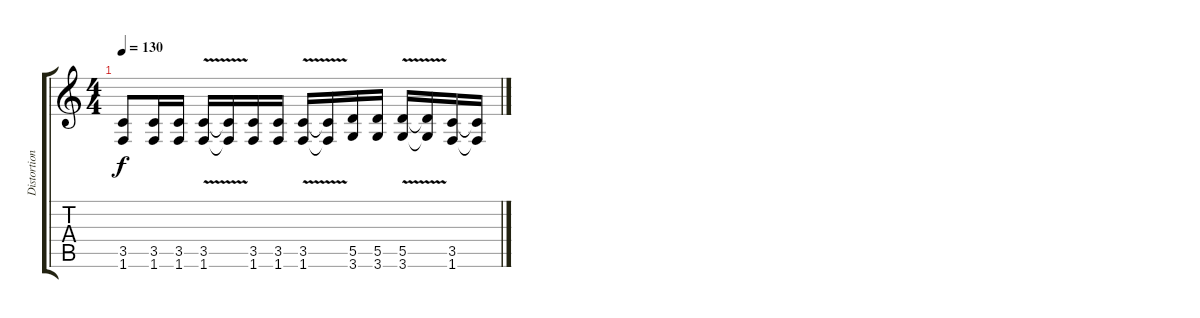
\track ("Distortion Rythm Guitar" "Distortion") {instrument distortionguitar}
\staff {score tabs}
\tuning (E4 B3 G3 D3 A2 E2) {hide}
\ts (4 4)
\tempo 130
\clef g2
\ks c
(3.5 1.6).8{dy f} (3.5 1.6).16 (3.5 1.6).16 (3.5{v} 1.6{v}).16 (3.5{t} 1.6{t}).16 (3.5 1.6).16 (3.5 1.6).16 (3.5{v} 1.6{v}).16 (3.5{t} 1.6{t}).16 (5.5 3.6).16 (5.5 3.6).16 (5.5{v} 3.6{v}).16 (5.5{t} 3.6{t}).16 (3.5 1.6).16 (3.5{t} 1.6{t}).16
